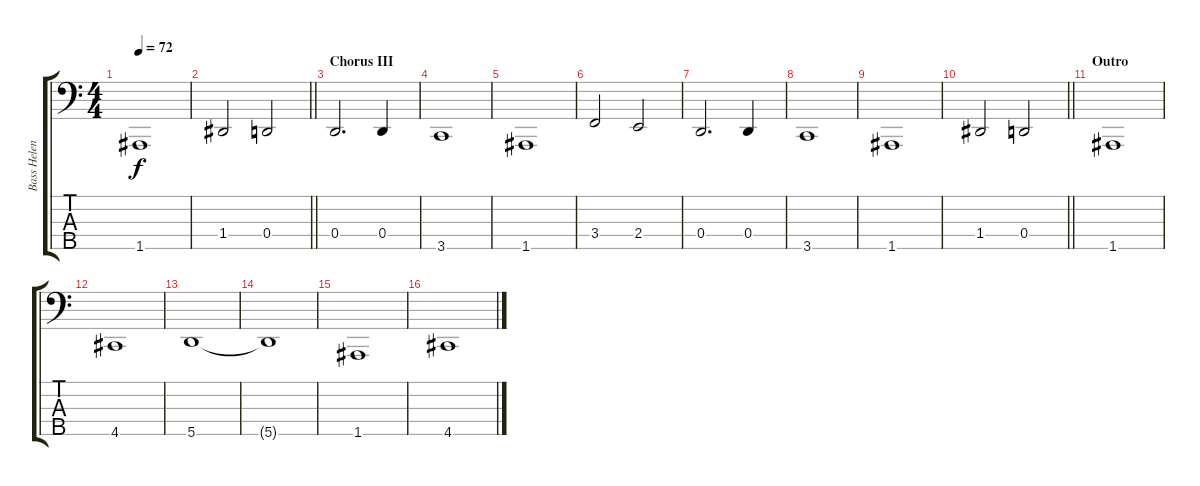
\track ("Bass Helen" "Bass Helen") {mute instrument electricbasspick}
\staff {score tabs}
\tuning (F2 C2 G1 D1 A0) {hide}
\ts (4 4)
\tempo 72
\clef f4
\ks c
1.5.1{dy f} |
\barLineRight lightlight
1.4.2 0.4.2 |
\section ("" "Chorus III")
0.4.2{d} 0.4.4 |
3.5.1 |
1.5.1 |
3.4.2 2.4.2 |
0.4.2{d} 0.4.4 |
3.5.1 |
1.5.1 |
\barLineRight lightlight
1.4.2 0.4.2 |
\section ("" "Outro")
1.5.1 |
4.5.1 |
5.5.1 |
5.5{t}.1 |
1.5.1 |
4.5.1
